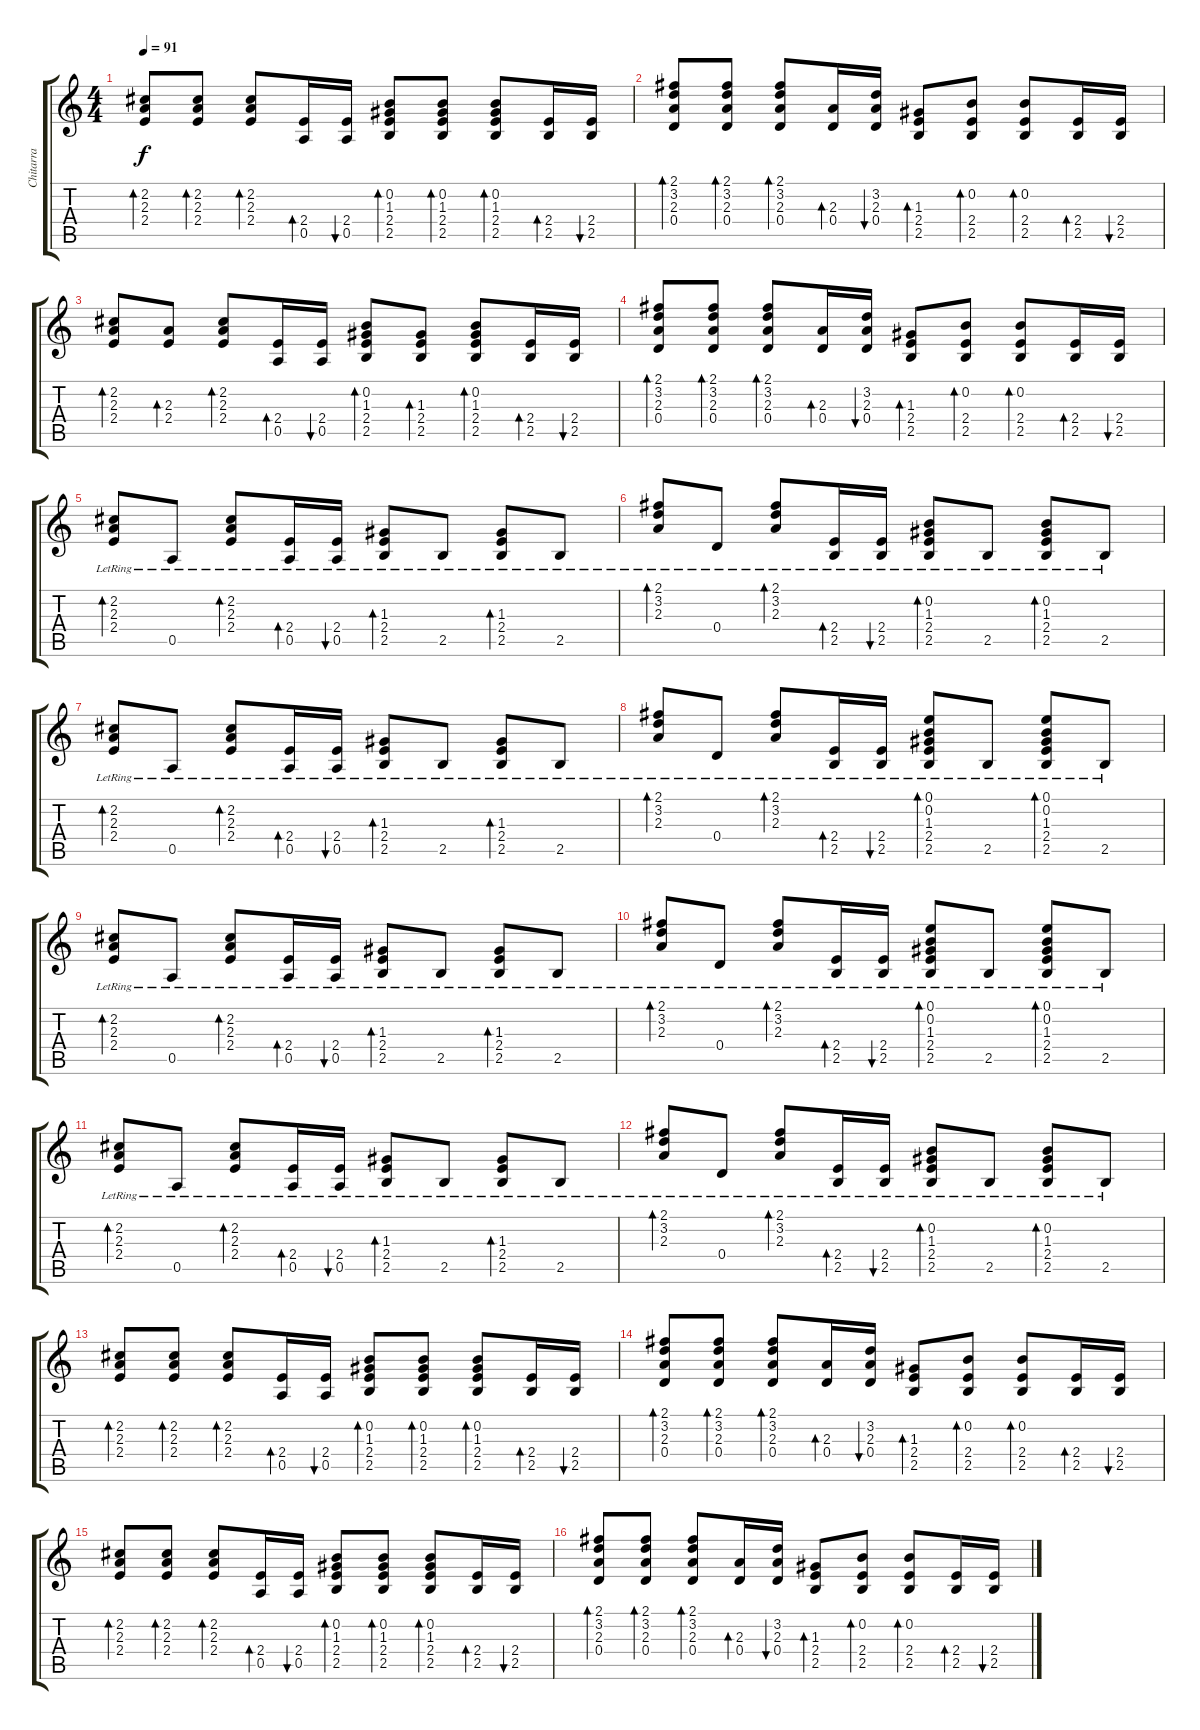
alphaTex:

\track ("Chitarra" "Chitarra") {instrument acousticguitarsteel}
\staff {score tabs}
\tuning (E4 B3 G3 D3 A2 E2) {hide}
\ts (4 4)
\tempo 91
\clef g2
\ks c
(2.2 2.3 2.4).8{bd 60 dy f} (2.2 2.3 2.4).8{bd 60} (2.2 2.3 2.4).8{bd 60} (2.4 0.5).16{bd 60} (2.4 0.5).16{bu 60} (0.2 1.3 2.4 2.5).8{bd 60} (0.2 1.3 2.4 2.5).8{bd 60} (0.2 1.3 2.4 2.5).8{bd 60} (2.4 2.5).16{bd 60} (2.4 2.5).16{bu 60} |
(2.1 3.2 2.3 0.4).8{bd 60} (2.1 3.2 2.3 0.4).8{bd 60} (2.1 3.2 2.3 0.4).8{bd 60} (2.3 0.4).16{bd 60} (3.2 2.3 0.4).16{bu 60} (1.3 2.4 2.5).8{bd 60} (0.2 2.4 2.5).8{bd 60 volume 10} (0.2 2.4 2.5).8{bd 60} (2.4 2.5).16{bd 60 volume 13} (2.4 2.5).16{bu 60} |
(2.2 2.3 2.4).8{bd 60} (2.3 2.4).8{bd 60} (2.2 2.3 2.4).8{bd 60} (2.4 0.5).16{bd 60} (2.4 0.5).16{bu 60} (0.2 1.3 2.4 2.5).8{bd 60} (1.3 2.4 2.5).8{bd 60} (0.2 1.3 2.4 2.5).8{bd 60} (2.4 2.5).16{bd 60} (2.4 2.5).16{bu 60} |
(2.1 3.2 2.3 0.4).8{bd 60} (2.1 3.2 2.3 0.4).8{bd 60} (2.1 3.2 2.3 0.4).8{bd 60} (2.3 0.4).16{bd 60} (3.2 2.3 0.4).16{bu 60} (1.3 2.4 2.5).8{bd 60} (0.2 2.4 2.5).8{bd 60} (0.2 2.4 2.5).8{bd 60} (2.4 2.5).16{bd 60} (2.4 2.5).16{bu 60} |
(2.2{lr} 2.3{lr} 2.4{lr}).8{bd 60 volume 9} 0.5{lr}.8 (2.2{lr} 2.3{lr} 2.4{lr}).8{bd 60} (2.4 0.5{lr}).16{bd 60} (2.4 0.5{lr}).16{bu 60} (1.3{lr} 2.4{lr} 2.5{lr}).8{bd 60} 2.5{lr}.8 (1.3{lr} 2.4{lr} 2.5{lr}).8{bd 60} 2.5{lr}.8 |
(2.1{lr} 3.2{lr} 2.3{lr}).8{bd 60} 0.4{lr}.8 (2.1{lr} 3.2{lr} 2.3{lr}).8{bd 60} (2.4{lr} 2.5).16{bd 60} (2.4{lr} 2.5).16{bu 60} (0.2 1.3{lr} 2.4{lr} 2.5{lr}).8{bd 60} 2.5{lr}.8 (0.2 1.3{lr} 2.4{lr} 2.5{lr}).8{bd 60} 2.5{lr}.8 |
(2.2{lr} 2.3{lr} 2.4{lr}).8{bd 60} 0.5{lr}.8 (2.2{lr} 2.3{lr} 2.4{lr}).8{bd 60} (2.4 0.5{lr}).16{bd 60} (2.4 0.5{lr}).16{bu 60} (1.3{lr} 2.4{lr} 2.5{lr}).8{bd 60} 2.5{lr}.8 (1.3{lr} 2.4{lr} 2.5{lr}).8{bd 60} 2.5{lr}.8 |
(2.1{lr} 3.2{lr} 2.3{lr}).8{bd 60} 0.4{lr}.8 (2.1{lr} 3.2{lr} 2.3{lr}).8{bd 60} (2.4{lr} 2.5).16{bd 60} (2.4{lr} 2.5).16{bu 60} (0.1{lr} 0.2{lr} 1.3{lr} 2.4{lr} 2.5{lr}).8{bd 60} 2.5{lr}.8 (0.1{lr} 0.2{lr} 1.3{lr} 2.4{lr} 2.5{lr}).8{bd 60} 2.5{lr}.8 |
(2.2{lr} 2.3{lr} 2.4{lr}).8{bd 60} 0.5{lr}.8 (2.2{lr} 2.3{lr} 2.4{lr}).8{bd 60} (2.4 0.5{lr}).16{bd 60} (2.4 0.5{lr}).16{bu 60} (1.3{lr} 2.4{lr} 2.5{lr}).8{bd 60} 2.5{lr}.8 (1.3{lr} 2.4{lr} 2.5{lr}).8{bd 60} 2.5{lr}.8 |
(2.1{lr} 3.2{lr} 2.3{lr}).8{bd 60} 0.4{lr}.8 (2.1{lr} 3.2{lr} 2.3{lr}).8{bd 60} (2.4{lr} 2.5).16{bd 60} (2.4{lr} 2.5).16{bu 60} (0.1{lr} 0.2{lr} 1.3{lr} 2.4{lr} 2.5{lr}).8{bd 60} 2.5{lr}.8 (0.1{lr} 0.2{lr} 1.3{lr} 2.4{lr} 2.5{lr}).8{bd 60} 2.5{lr}.8 |
(2.2{lr} 2.3{lr} 2.4{lr}).8{bd 60} 0.5{lr}.8 (2.2{lr} 2.3{lr} 2.4{lr}).8{bd 60} (2.4 0.5{lr}).16{bd 60} (2.4 0.5{lr}).16{bu 60} (1.3{lr} 2.4{lr} 2.5{lr}).8{bd 60} 2.5{lr}.8 (1.3{lr} 2.4{lr} 2.5{lr}).8{bd 60} 2.5{lr}.8 |
(2.1{lr} 3.2{lr} 2.3{lr}).8{bd 60} 0.4{lr}.8 (2.1{lr} 3.2{lr} 2.3{lr}).8{bd 60} (2.4{lr} 2.5).16{bd 60} (2.4{lr} 2.5).16{bu 60} (0.2{lr} 1.3{lr} 2.4{lr} 2.5{lr}).8{bd 60} 2.5{lr}.8 (0.2{lr} 1.3{lr} 2.4{lr} 2.5{lr}).8{bd 60} 2.5{lr}.8 |
(2.2 2.3 2.4).8{bd 60} (2.2 2.3 2.4).8{bd 60} (2.2 2.3 2.4).8{bd 60} (2.4 0.5).16{bd 60} (2.4 0.5).16{bu 60} (0.2 1.3 2.4 2.5).8{bd 60} (0.2 1.3 2.4 2.5).8{bd 60} (0.2 1.3 2.4 2.5).8{bd 60} (2.4 2.5).16{bd 60} (2.4 2.5).16{bu 60} |
(2.1 3.2 2.3 0.4).8{bd 60} (2.1 3.2 2.3 0.4).8{bd 60} (2.1 3.2 2.3 0.4).8{bd 60} (2.3 0.4).16{bd 60} (3.2 2.3 0.4).16{bu 60} (1.3 2.4 2.5).8{bd 60} (0.2 2.4 2.5).8{bd 60} (0.2 2.4 2.5).8{bd 60} (2.4 2.5).16{bd 60} (2.4 2.5).16{bu 60} |
(2.2 2.3 2.4).8{bd 60} (2.2 2.3 2.4).8{bd 60} (2.2 2.3 2.4).8{bd 60} (2.4 0.5).16{bd 60} (2.4 0.5).16{bu 60} (0.2 1.3 2.4 2.5).8{bd 60} (0.2 1.3 2.4 2.5).8{bd 60} (0.2 1.3 2.4 2.5).8{bd 60} (2.4 2.5).16{bd 60} (2.4 2.5).16{bu 60} |
(2.1 3.2 2.3 0.4).8{bd 60} (2.1 3.2 2.3 0.4).8{bd 60} (2.1 3.2 2.3 0.4).8{bd 60} (2.3 0.4).16{bd 60} (3.2 2.3 0.4).16{bu 60} (1.3 2.4 2.5).8{bd 60} (0.2 2.4 2.5).8{bd 60} (0.2 2.4 2.5).8{bd 60} (2.4 2.5).16{bd 60} (2.4 2.5).16{bu 60}
